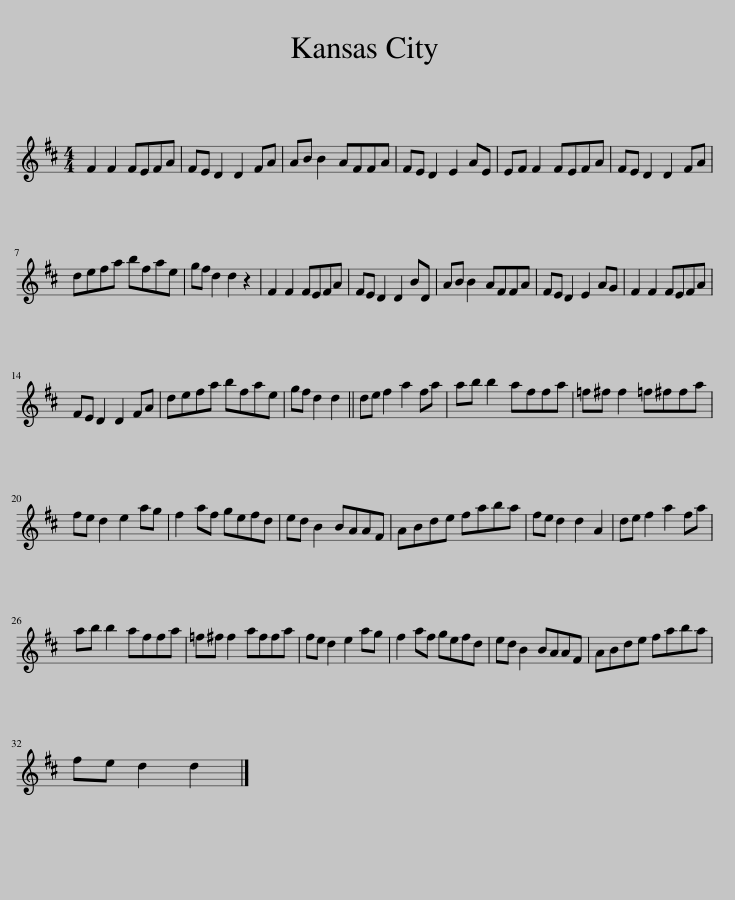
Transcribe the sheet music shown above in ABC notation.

X:1
L:1/8
M:4/4
I:linebreak $
K:D
V:1 treble
V:1
 F2 F2 FEFA | FE D2 D2 FA | AB B2 AFFA | FE D2 E2 AE | EF F2 FEFA | %5
 FE D2 D2 FA |$ defa bfae | gf d2 d2 z2 | F2 F2 FEFA | FE D2 D2 BD | %10
 AB B2 AFFA | FE D2 E2 AG | F2 F2 FEFA |$ FE D2 D2 FA | defa bfae | %15
 gf d2 d2 || de f2 a2 fa | ab b2 affa | =f^f f2 =f^ffa |$ fe d2 e2 ag | %20
 f2 af gefd | ed B2 BAAF | ABde faba | fe d2 d2 A2 | de f2 a2 fa |$ %25
 ab b2 affa | =f^f f2 affa | fe d2 e2 ag | f2 af gefd | ed B2 BAAF | %30
 ABde faba |$ fe d2 d2 |] %32
